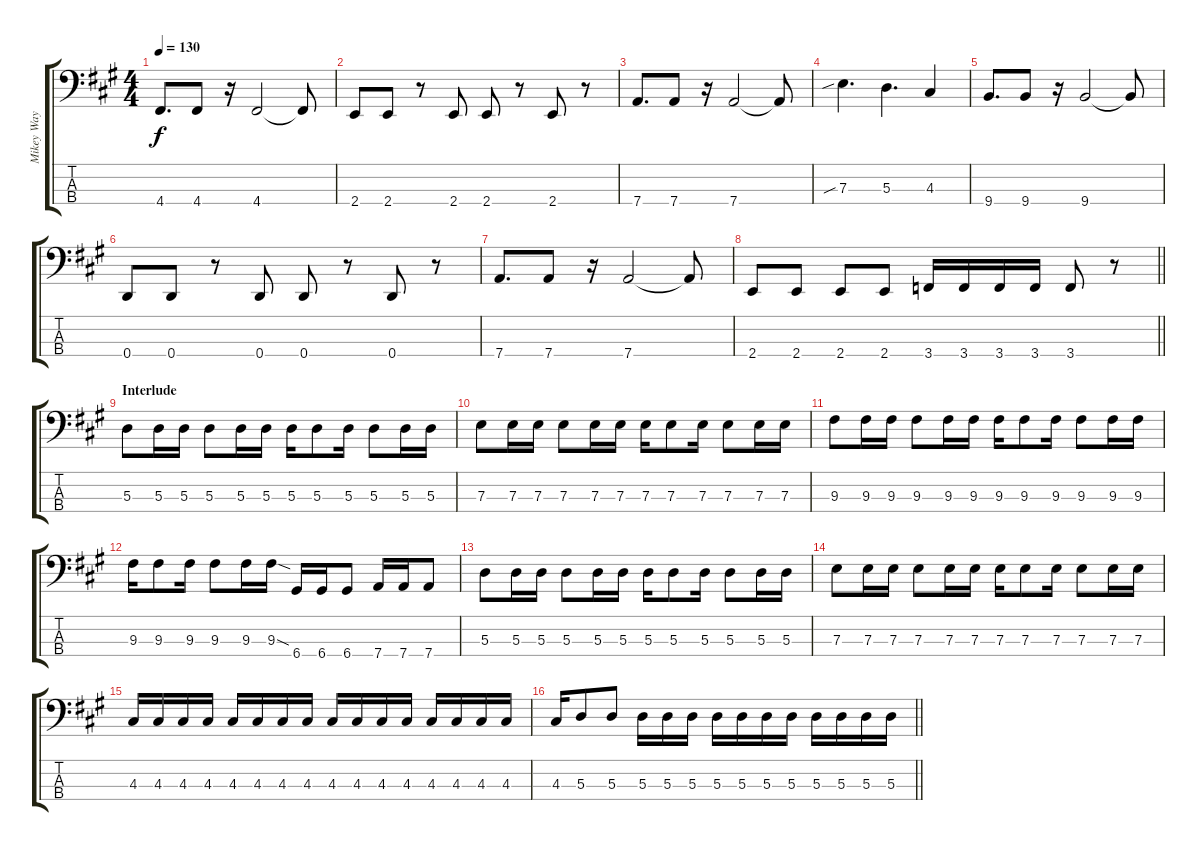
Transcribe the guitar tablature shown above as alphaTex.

\track ("Mikey Way" "Mikey Way") {instrument electricbasspick}
\staff {score tabs}
\tuning (G2 D2 A1 D1) {hide}
\ts (4 4)
\tempo 130
\clef f4
\ks a
4.4.8{d dy f} 4.4.8 r.16 4.4.2 4.4{t}.8 |
2.4.8 2.4.8 r.8 2.4.8 2.4.8 r.8 2.4.8 r.8 |
7.4.8{d} 7.4.8 r.16 7.4.2 7.4{t}.8 |
7.3{sib}.4{d} 5.3.4{d} 4.3.4 |
9.4.8{d} 9.4.8 r.16 9.4.2 9.4{t}.8 |
0.4.8 0.4.8 r.8 0.4.8 0.4.8 r.8 0.4.8 r.8 |
7.4.8{d} 7.4.8 r.16 7.4.2 7.4{t}.8 |
\barLineRight lightlight
2.4.8 2.4.8 2.4.8 2.4.8 3.4.16 3.4.16 3.4.16 3.4.16 3.4.8 r.8 |
\section ("" "Interlude")
5.3.8 5.3.16 5.3.16 5.3.8 5.3.16 5.3.16 5.3.16 5.3.8 5.3.16 5.3.8 5.3.16 5.3.16 |
7.3.8 7.3.16 7.3.16 7.3.8 7.3.16 7.3.16 7.3.16 7.3.8 7.3.16 7.3.8 7.3.16 7.3.16 |
9.3.8 9.3.16 9.3.16 9.3.8 9.3.16 9.3.16 9.3.16 9.3.8 9.3.16 9.3.8 9.3.16 9.3.16 |
9.3.16 9.3.8 9.3.16 9.3.8 9.3.16 9.3{sod}.16 6.4.16 6.4.16 6.4.8 7.4.16 7.4.16 7.4.8 |
5.3.8 5.3.16 5.3.16 5.3.8 5.3.16 5.3.16 5.3.16 5.3.8 5.3.16 5.3.8 5.3.16 5.3.16 |
7.3.8 7.3.16 7.3.16 7.3.8 7.3.16 7.3.16 7.3.16 7.3.8 7.3.16 7.3.8 7.3.16 7.3.16 |
4.3.16 4.3.16 4.3.16 4.3.16 4.3.16 4.3.16 4.3.16 4.3.16 4.3.16 4.3.16 4.3.16 4.3.16 4.3.16 4.3.16 4.3.16 4.3.16 |
\barLineRight lightlight
4.3.16 5.3.8 5.3.8 5.3.16 5.3.16 5.3.16 5.3.16 5.3.16 5.3.16 5.3.16 5.3.16 5.3.16 5.3.16 5.3.16
